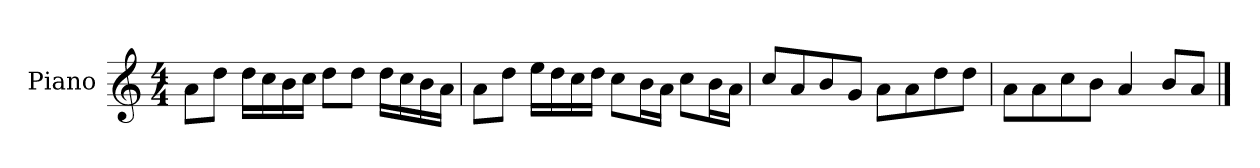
**kern
*part1
*staff1
*I"Piano
*I'P-no
*clefG2
*k[]
*M4/4
*MM90
=1
8a\L
8dd\J
16dd\LL
16cc\
16b\
16cc\JJ
8dd\L
8dd\J
16dd\LL
16cc\
16b\
16a\JJ
=2
8a\L
8dd\J
16ee\LL
16dd\
16cc\
16dd\JJ
8cc\L
16b\L
16a\JJ
8cc\L
16b\L
16a\JJ
=3
8cc/L
8a/
8b/
8g/J
8a\L
8a\
8dd\
8dd\J
=4
8a\L
8a\
8cc\
8b\J
4a/
8b/L
8a/J
==
*-
